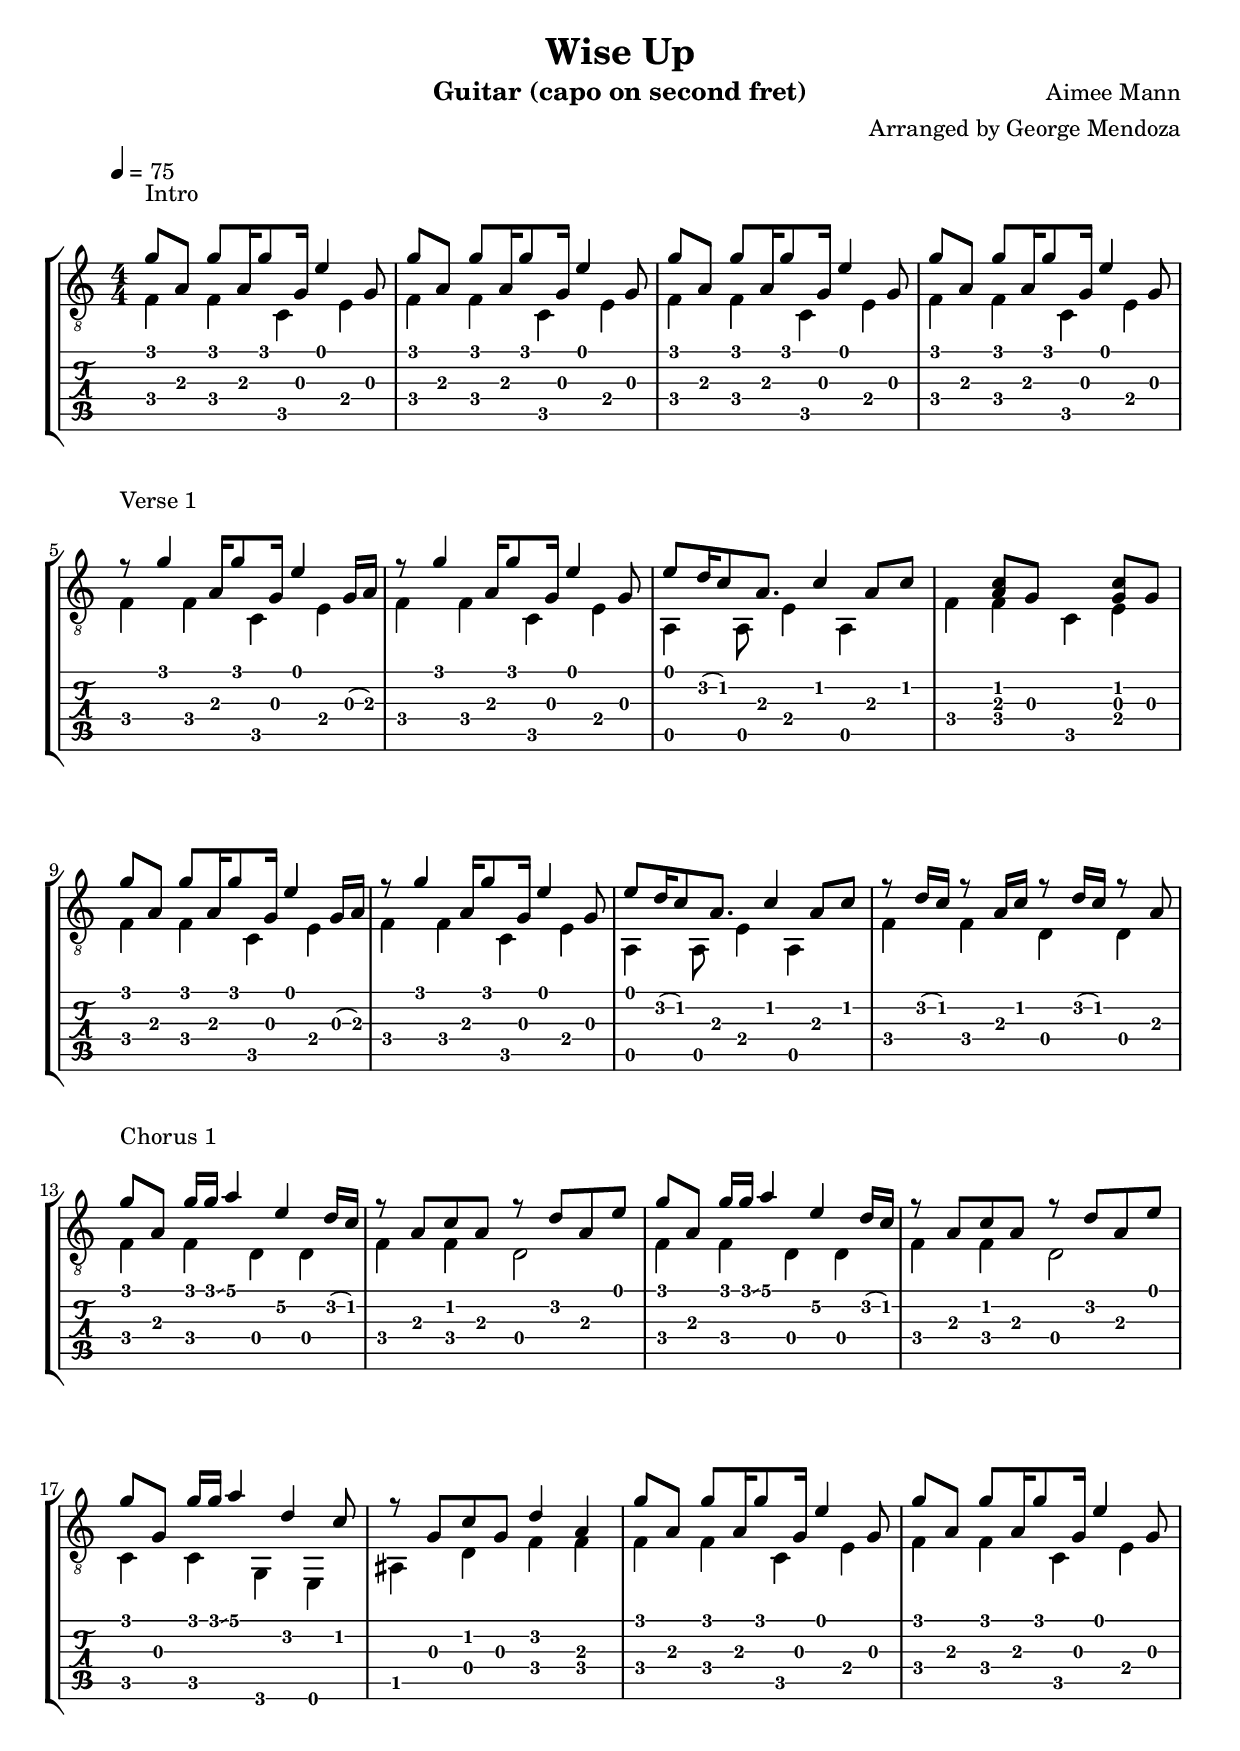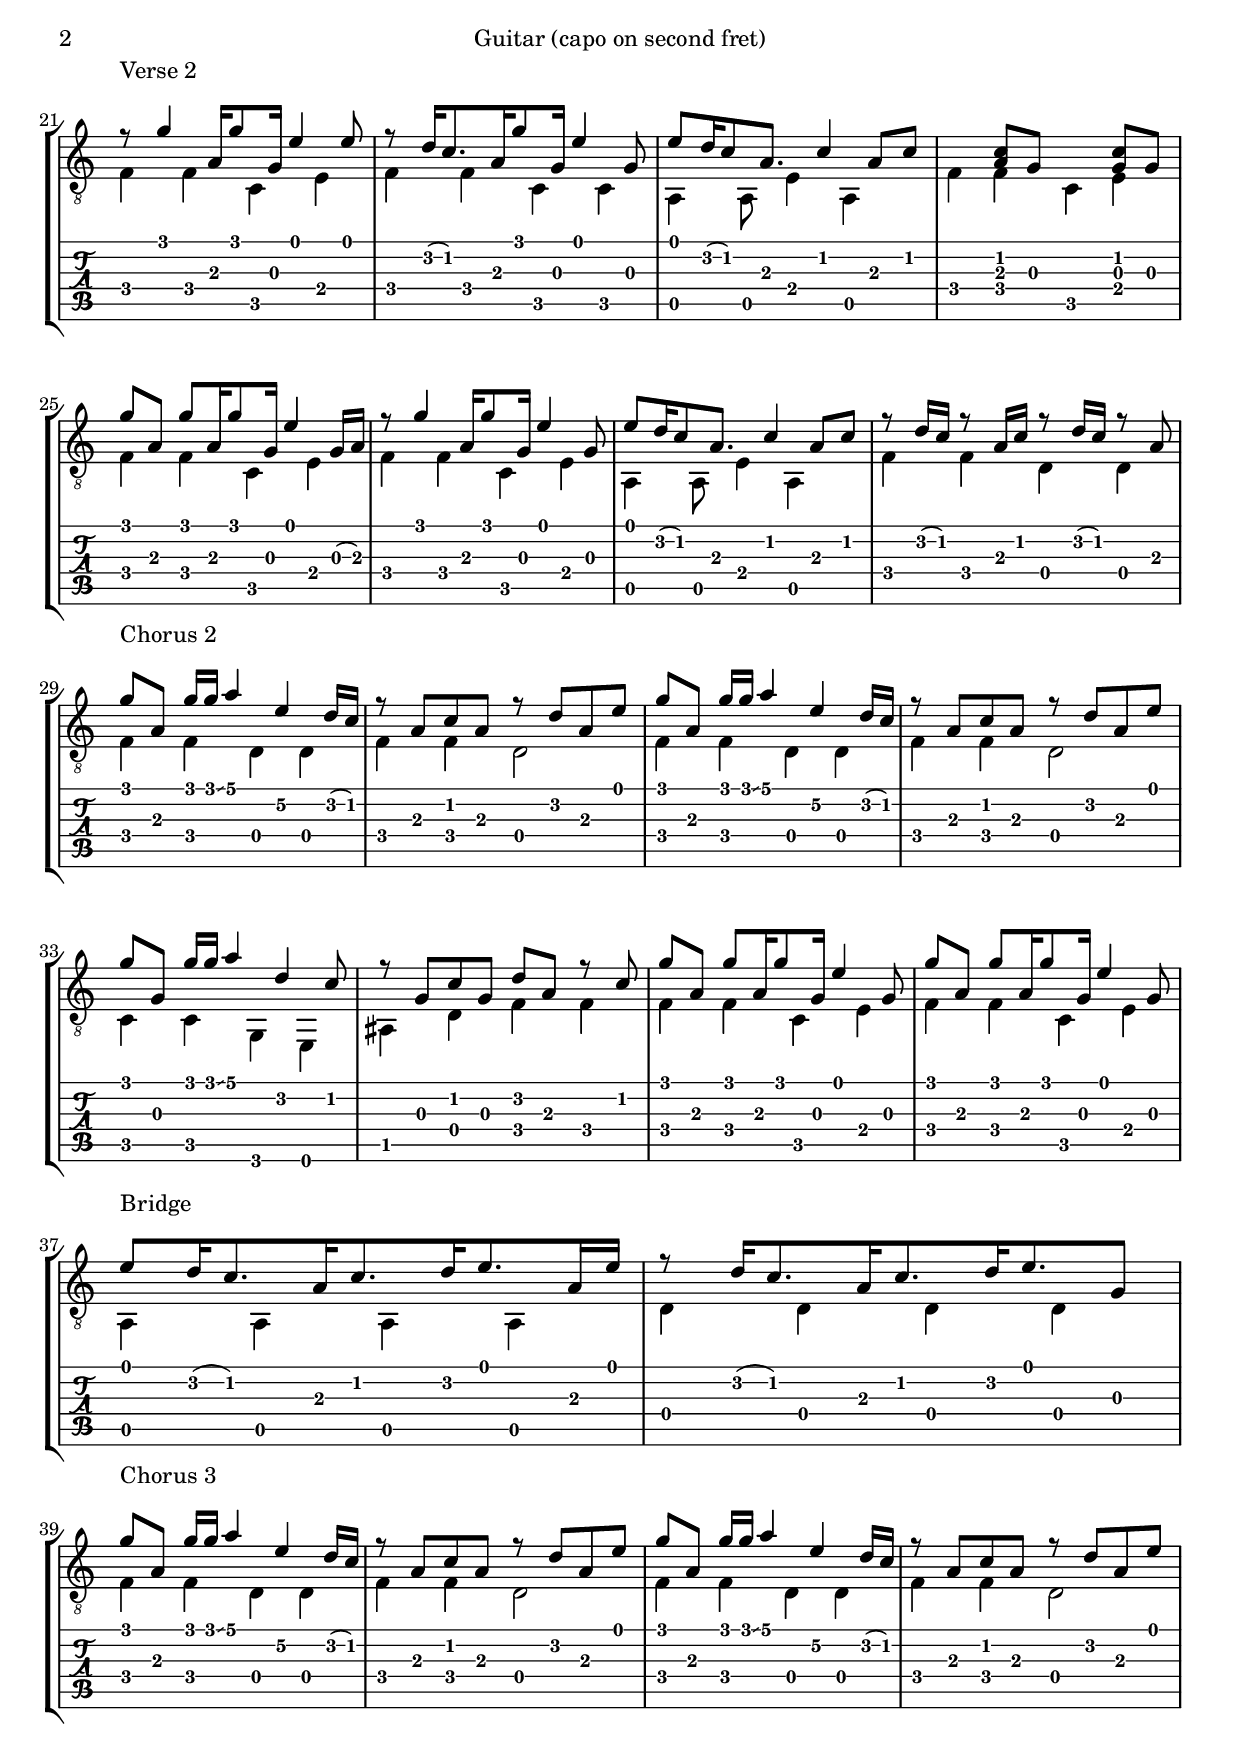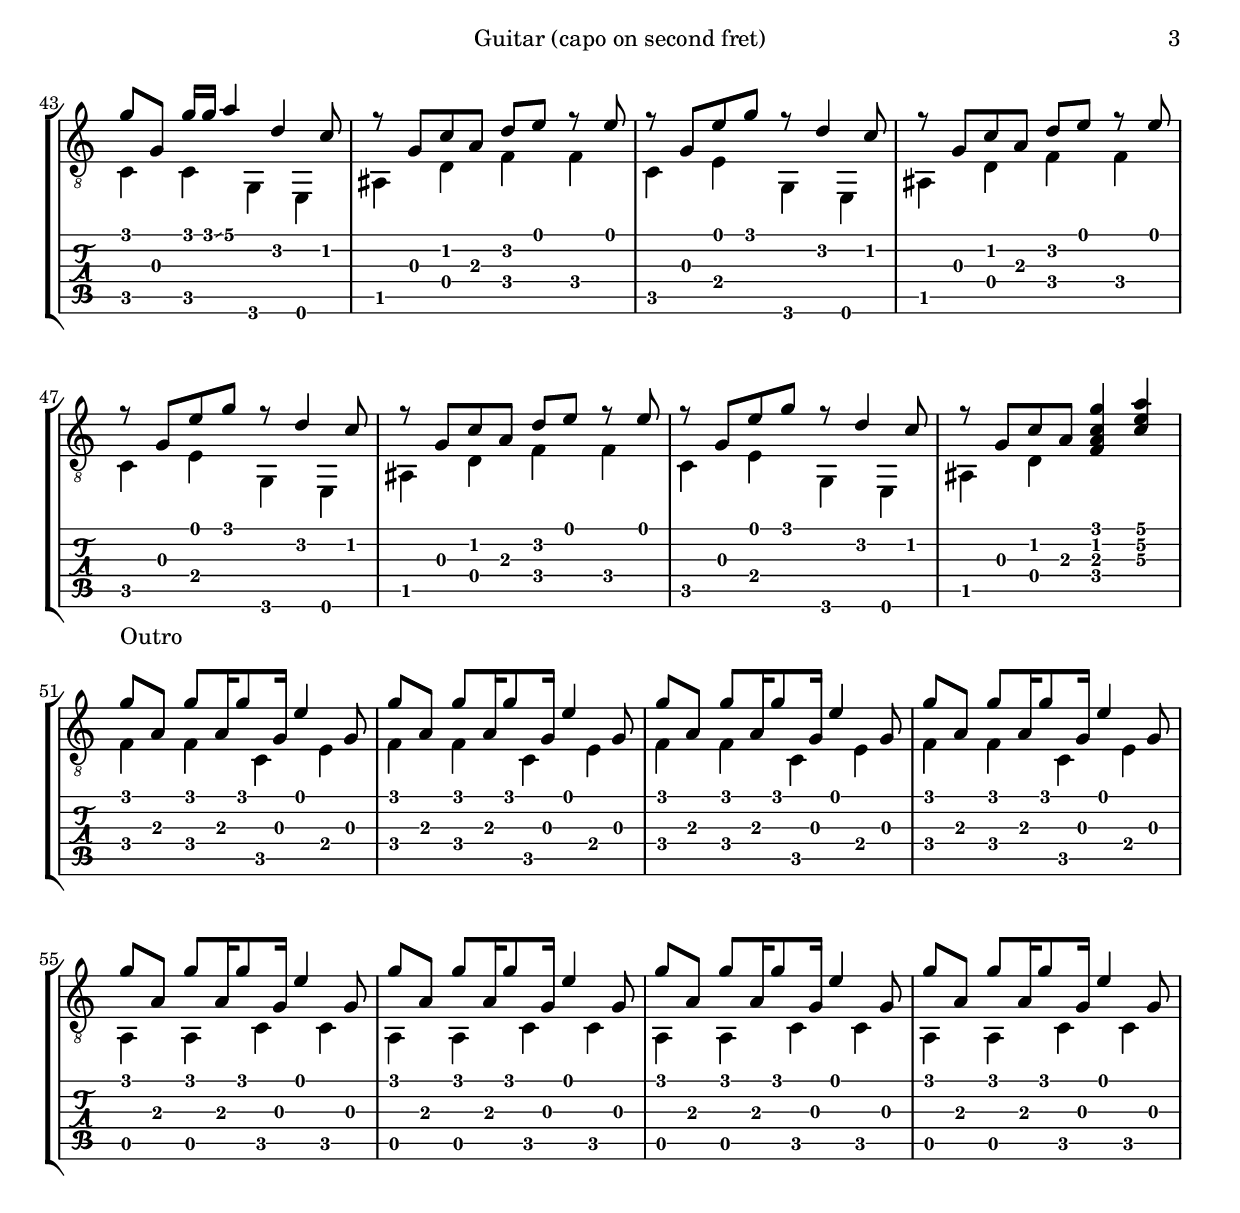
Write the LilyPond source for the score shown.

\version "2.12.3"
\include "english.ly"

\paper {
 indent = #0
}

\header {
  title = "Wise Up"
  composer = "Aimee Mann"
  arranger = "Arranged by George Mendoza"
  instrument = "Guitar (capo on second fret)"
}

%-----------------------------------------------------------------------
% Bars

vOneBarBeforeYouSign = { r8 <d'\2>16( <c'\2>8.) <a\3>16 <c'\2>8. <d'\2>16 <e'\1>8. <g\3>8 }
vTwoBarBeforeYouSign = { <d\4>4 <d\4>4 <d\4>4 <d\4>4 }

vOneBarBeganIt = { \skip 4 <a\3 c'\2 >8 <g\3>8 \skip 4 <g\3 c'\2 >8 <g\3>8 }
vTwoBarBeganIt = { <f\4>4 <f\4>4 <c\5>4 <e\4>4 }

vOneBarItThough = { r8 <d'\2>16( <c'\2>16) r8 <a\3>16 <c'\2>16 r8 <d'\2>16( <c'\2>16) r8 <a\3>8 }
vTwoBarItThough = { <f\4>4 <f\4>4 <d\4>4 <d\4>4 }

vOneBarFDm = { r8 <a\3>8 <c'\2>8 <a\3>8 r8 <d'\2>8 <a\3>8 <e'\1>8 }
vTwoBarFDm = { <f\4>4 <f\4>4 <d\4>2 }

vOneBarIntro = { <g'\1>8 <a\3>8 <g'\1>8 <a\3>16 <g'\1>8 <g\3>16 <e'\1>4 <g\3>8 }
vTwoBarIntro = { <f\4>4 <f\4>4 <c\5>4  <e\4>4 }

vOneBarItsNot = { r8 <g'\1>4 <a\3>16 <g'\1>8 <g\3>16 <e'\1>4 <g\3>16( <a\3>16) }
vTwoBarItsNot = { <f\4>4 <f\4>4 <c\5>4 <e\4>4 }

vOneBarItsNotGoingToStop = { <g'\1>8 <a\3>8 <g'\1>16 <g'\1>16\glissando <a'\1>4 <e'\2>4 <d'\2>16( <c'\2>16) }
vTwoBarItsNotGoingToStop = { <f\4>4 <f\4>4 <d\4>4 <d\4>4 }

vOneBarItsNotGoingToStopCcge = { <g'\1>8 <g\3>8 <g'\1>16 <g'\1>16\glissando <a'\1>4 <d'\2>4 <c'\2>8 }
vTwoBarItsNotGoingToStopCcge = { <c\5>4 <c\5>4 <g,\6>4 <e,\6>4 }

vOneBarItsNotGoingToStopCcgeTwo = { r8 <g\3>8 <e'\1>8 <g'\1>8 r8 <d'\2>4 <c'\2>8 }
vTwoBarItsNotGoingToStopCcgeTwo = { <c\5>4 <e\4>4 <g,\6>4 <e,\6>4 }

vOneBarOutro = { <g'\1>8 <a\3>8 <g'\1>8 <a\3>16 <g'\1>8 <g\3>16 <e'\1>4 <g\3>8 }
vTwoBarOutro = { <a,\5>4 <a,\5>4 <c\5>4  <c\5>4 }

vOneBarPrepareAList = { <e'\1>8 <d'\2>16( <c'\2>8.) <a\3>16 <c'\2>8. <d'\2>16 <e'\1>8. <a\3>16 <e'\1>16 }
vTwoBarPrepareAList = { <a,\5>4 <a,\5>4 <a,\5>4 <a,\5>4 }

vOneBarSoJustGiveUp = { r8 <g\3>8 <c'\2>8 <a\3>8 <a\3 c'\2 g'\1 f\4 >4 <c'\3 e'\2 a'\1 >4 }
vTwoBarSoJustGiveUp = { <as,\5>4 <d\4>4 \skip 2 }

vOneBarTheresACure = { r8 <d'\2>16( <c'\2>8.) <a\3>16 <g'\1>8 <g\3>16 <e'\1>4 <g\3>8 }
vTwoBarTheresACure = { <f\4>4 <f\4>4 <c\5>4 <c\5>4 }

vOneBarTilYouWiseUp = { r8 <g\3>8 <c'\2>8 <g\3>8 <d'\2>4 <a\3>4 }
vTwoBarTilYouWiseUp = { <as,\5>4 <d\4>4 <f\4>4 <f\4>4 }

vOneBarTilYouWiseUpTwo = { r8 <g\3>8 <c'\2>8 <g\3>8 <d'\2>8 <a\3>8 r8 <c'\2>8 }
vTwoBarTilYouWiseUpTwo = { <as,\5>4 <d\4>4 <f\4>4 <f\4>4 }

vOneBarTilYouWiseUpThree = { r8 <g\3>8 <c'\2>8 <a\3>8 <d'\2>8 <e'\1>8 r8 <e'\1>8 }
vTwoBarTilYouWiseUpThree = { <as,\5>4 <d\4>4 <f\4>4 <f\4>4 }

vOneBarWhatYouThought = { r8 <g'\1>4 <a\3>16 <g'\1>8 <g\3>16 <e'\1>4 <g\3>8 }
vTwoBarWhatYouThought = { <f\4>4 <f\4>4 <c\5>4 <e\4>4 }

vOneBarWhenYouFirst = { <e'\1>8 <d'\2>16( <c'\2>8) <a\3>8. <c'\2>4 <a\3>8 <c'\2>8 }
vTwoBarWhenYouFirst = { <a,\5>4 <a,\5>8 <e\4>4 <a,\5>4 \skip 8 }

vOneBarYouGot = { <g'\1>8 <a\3>8 <g'\1>8 <a\3>16 <g'\1>8 <g\3>16 <e'\1>4 <g\3>16( <a\3>16) }
vTwoBarYouGot = { <f\4>4 <f\4>4 <c\5>4 <e\4>4 }

vOneBarYoureSure = { r8 <g'\1>4 <a\3>16 <g'\1>8 <g\3>16 <e'\1>4 <e'\1>8 }
vTwoBarYoureSure = { <f\4>4 <f\4>4 <c\5>4 <e\4>4 }


%-----------------------------------------------------------------------
% Lines

vOneLineChorusOneLineOne = { \vOneBarItsNotGoingToStop \vOneBarFDm \vOneBarItsNotGoingToStop \vOneBarFDm \break }
vTwoLineChorusOneLineOne = { \vTwoBarItsNotGoingToStop \vTwoBarFDm \vTwoBarItsNotGoingToStop \vTwoBarFDm \break }

vOneLineIntroLineOne = { \vOneBarIntro \vOneBarIntro \vOneBarIntro \vOneBarIntro \break }
vTwoLineIntroLineOne = { \vTwoBarIntro \vTwoBarIntro \vTwoBarIntro \vTwoBarIntro \break }

vOneLineVerseOneLineTwo = { \vOneBarYouGot \vOneBarWhatYouThought \vOneBarWhenYouFirst \vOneBarItThough \break }
vTwoLineVerseOneLineTwo = { \vTwoBarYouGot \vTwoBarWhatYouThought \vTwoBarWhenYouFirst \vTwoBarItThough \break }

vOneLineVerseOneLineOne = { \vOneBarItsNot \vOneBarWhatYouThought \vOneBarWhenYouFirst \vOneBarBeganIt \break }
vTwoLineVerseOneLineOne = { \vTwoBarItsNot \vTwoBarWhatYouThought \vTwoBarWhenYouFirst \vTwoBarBeganIt \break }

vOneLineChorusOneLineTwo = { \vOneBarItsNotGoingToStopCcge \vOneBarTilYouWiseUp \vOneBarIntro \vOneBarIntro \break }
vTwoLineChorusOneLineTwo = { \vTwoBarItsNotGoingToStopCcge \vTwoBarTilYouWiseUp \vTwoBarIntro \vTwoBarIntro \break }

vOneLineVerseTwoLineOne = { \vOneBarYoureSure \vOneBarTheresACure \vOneBarWhenYouFirst \vOneBarBeganIt \break }
vTwoLineVerseTwoLineOne = { \vTwoBarYoureSure \vTwoBarTheresACure \vTwoBarWhenYouFirst \vTwoBarBeganIt \break }

vOneLineChorusTwoLineTwo = { \vOneBarItsNotGoingToStopCcge \vOneBarTilYouWiseUpTwo \vOneBarIntro \vOneBarIntro \break }
vTwoLineChorusTwoLineTwo = { \vTwoBarItsNotGoingToStopCcge \vTwoBarTilYouWiseUpTwo \vTwoBarIntro \vTwoBarIntro \break }

vOneLineBridgeLineOne = { \vOneBarPrepareAList \vOneBarBeforeYouSign \break }
vTwoLineBridgeLineOne = { \vTwoBarPrepareAList \vTwoBarBeforeYouSign \break }

vOneLineChorusThreeLineTwo = { \vOneBarItsNotGoingToStopCcge \vOneBarTilYouWiseUpThree \vOneBarItsNotGoingToStopCcgeTwo \vOneBarTilYouWiseUpThree \break }
vTwoLineChorusThreeLineTwo = { \vTwoBarItsNotGoingToStopCcge \vTwoBarTilYouWiseUpThree \vTwoBarItsNotGoingToStopCcgeTwo \vTwoBarTilYouWiseUpThree \break }

vOneLineChorusThreeLineThree = { \vOneBarItsNotGoingToStopCcgeTwo \vOneBarTilYouWiseUpThree \vOneBarItsNotGoingToStopCcgeTwo \vOneBarSoJustGiveUp \break }
vTwoLineChorusThreeLineThree = { \vTwoBarItsNotGoingToStopCcgeTwo \vTwoBarTilYouWiseUpThree \vTwoBarItsNotGoingToStopCcgeTwo \vTwoBarSoJustGiveUp \break }

vOneLineOutroLineTwo = { \vOneBarOutro \vOneBarOutro \vOneBarOutro \vOneBarOutro \break }
vTwoLineOutroLineTwo = { \vTwoBarOutro \vTwoBarOutro \vTwoBarOutro \vTwoBarOutro \break }


%-----------------------------------------------------------------------
% Stanzas

vOneStanzaIntro = { \vOneLineIntroLineOne }
vTwoStanzaIntro = { \vTwoLineIntroLineOne }

vOneStanzaVerseOne = { \vOneLineVerseOneLineOne \vOneLineVerseOneLineTwo }
vTwoStanzaVerseOne = { \vTwoLineVerseOneLineOne \vTwoLineVerseOneLineTwo }

vOneStanzaChorusOne = { \vOneLineChorusOneLineOne \vOneLineChorusOneLineTwo }
vTwoStanzaChorusOne = { \vTwoLineChorusOneLineOne \vTwoLineChorusOneLineTwo }

vOneStanzaVerseTwo = { \vOneLineVerseTwoLineOne \vOneLineVerseOneLineTwo }
vTwoStanzaVerseTwo = { \vTwoLineVerseTwoLineOne \vTwoLineVerseOneLineTwo }

vOneStanzaChorusTwo = { \vOneLineChorusOneLineOne \vOneLineChorusTwoLineTwo }
vTwoStanzaChorusTwo = { \vTwoLineChorusOneLineOne \vTwoLineChorusTwoLineTwo }

vOneStanzaBridge = { \vOneLineBridgeLineOne }
vTwoStanzaBridge = { \vTwoLineBridgeLineOne }

vOneStanzaChorusThree = { \vOneLineChorusOneLineOne \vOneLineChorusThreeLineTwo \vOneLineChorusThreeLineThree }
vTwoStanzaChorusThree = { \vTwoLineChorusOneLineOne \vTwoLineChorusThreeLineTwo \vTwoLineChorusThreeLineThree }

vOneStanzaOutro = { \vOneLineIntroLineOne \vOneLineOutroLineTwo }
vTwoStanzaOutro = { \vTwoLineIntroLineOne \vTwoLineOutroLineTwo }


%-----------------------------------------------------------------------
% Scores

vOneScoreTabOneScoreOne = { \vOneStanzaIntro \vOneStanzaVerseOne \vOneStanzaChorusOne \vOneStanzaVerseTwo \vOneStanzaChorusTwo \vOneStanzaBridge \vOneStanzaChorusThree \vOneStanzaOutro }
vTwoScoreTabOneScoreOne = { \vTwoStanzaIntro \vTwoStanzaVerseOne \vTwoStanzaChorusOne \vTwoStanzaVerseTwo \vTwoStanzaChorusTwo \vTwoStanzaBridge \vTwoStanzaChorusThree \vTwoStanzaOutro }


%-----------------------------------------------------------------------
% Voices

vOne = { \vOneScoreTabOneScoreOne }

vTwo = { \vTwoScoreTabOneScoreOne }


%-----------------------------------------------------------------------
% Stanza Headings

stanzaHeadings = {
  r1^"Intro" r r r
  r1^"Verse 1" r r r r r r r
  r1^"Chorus 1" r r r r r r r
  r1^"Verse 2" r r r r r r r
  r1^"Chorus 2" r r r r r r r
  r1^"Bridge" r
  r1^"Chorus 3" r r r r r r r r r r r
  r1^"Outro" r r r r r r r
}

%-----------------------------------------------------------------------

\score {
  \new StaffGroup <<
    \new Staff <<
      \tempo 4 = 75

      \clef "treble_8"

      \new Voice \with { \remove Rest_engraver } {
        \stanzaHeadings
      }

      \new Voice {
        \voiceOne
        \vOne
      }
      \new Voice {
        \voiceTwo
        \vTwo
      }
    >>

    \new TabStaff <<
      \new TabVoice {
        \slurUp
        \vOne
      }
      \new TabVoice {
        \slurUp
        \vTwo
      }
    >>
  >>

  \layout {
    \context { \Staff
      \override TimeSignature #'style = #'numbered
      \override StringNumber #'transparent = ##t
    }
    \context { \TabStaff
      \override TimeSignature #'style = #'numbered
    }
    \context { \Voice
      \remove Slur_engraver
    }
    \context { \TabVoice
      \remove Dots_engraver
      \remove Stem_engraver
      \remove Rest_engraver
    }
  }
}

% showLastLength = R1*4
\score {
  \new Staff \with {midiInstrument = #"acoustic guitar (nylon)"} <<
    \tempo 4 = 75

    \clef "treble_8"

    \new Voice {
      \unfoldRepeats {
        \vOne
      }
    }
    \new Voice {
      \unfoldRepeats {
        \vTwo
      }
    }
  >>

  \midi {}
}
